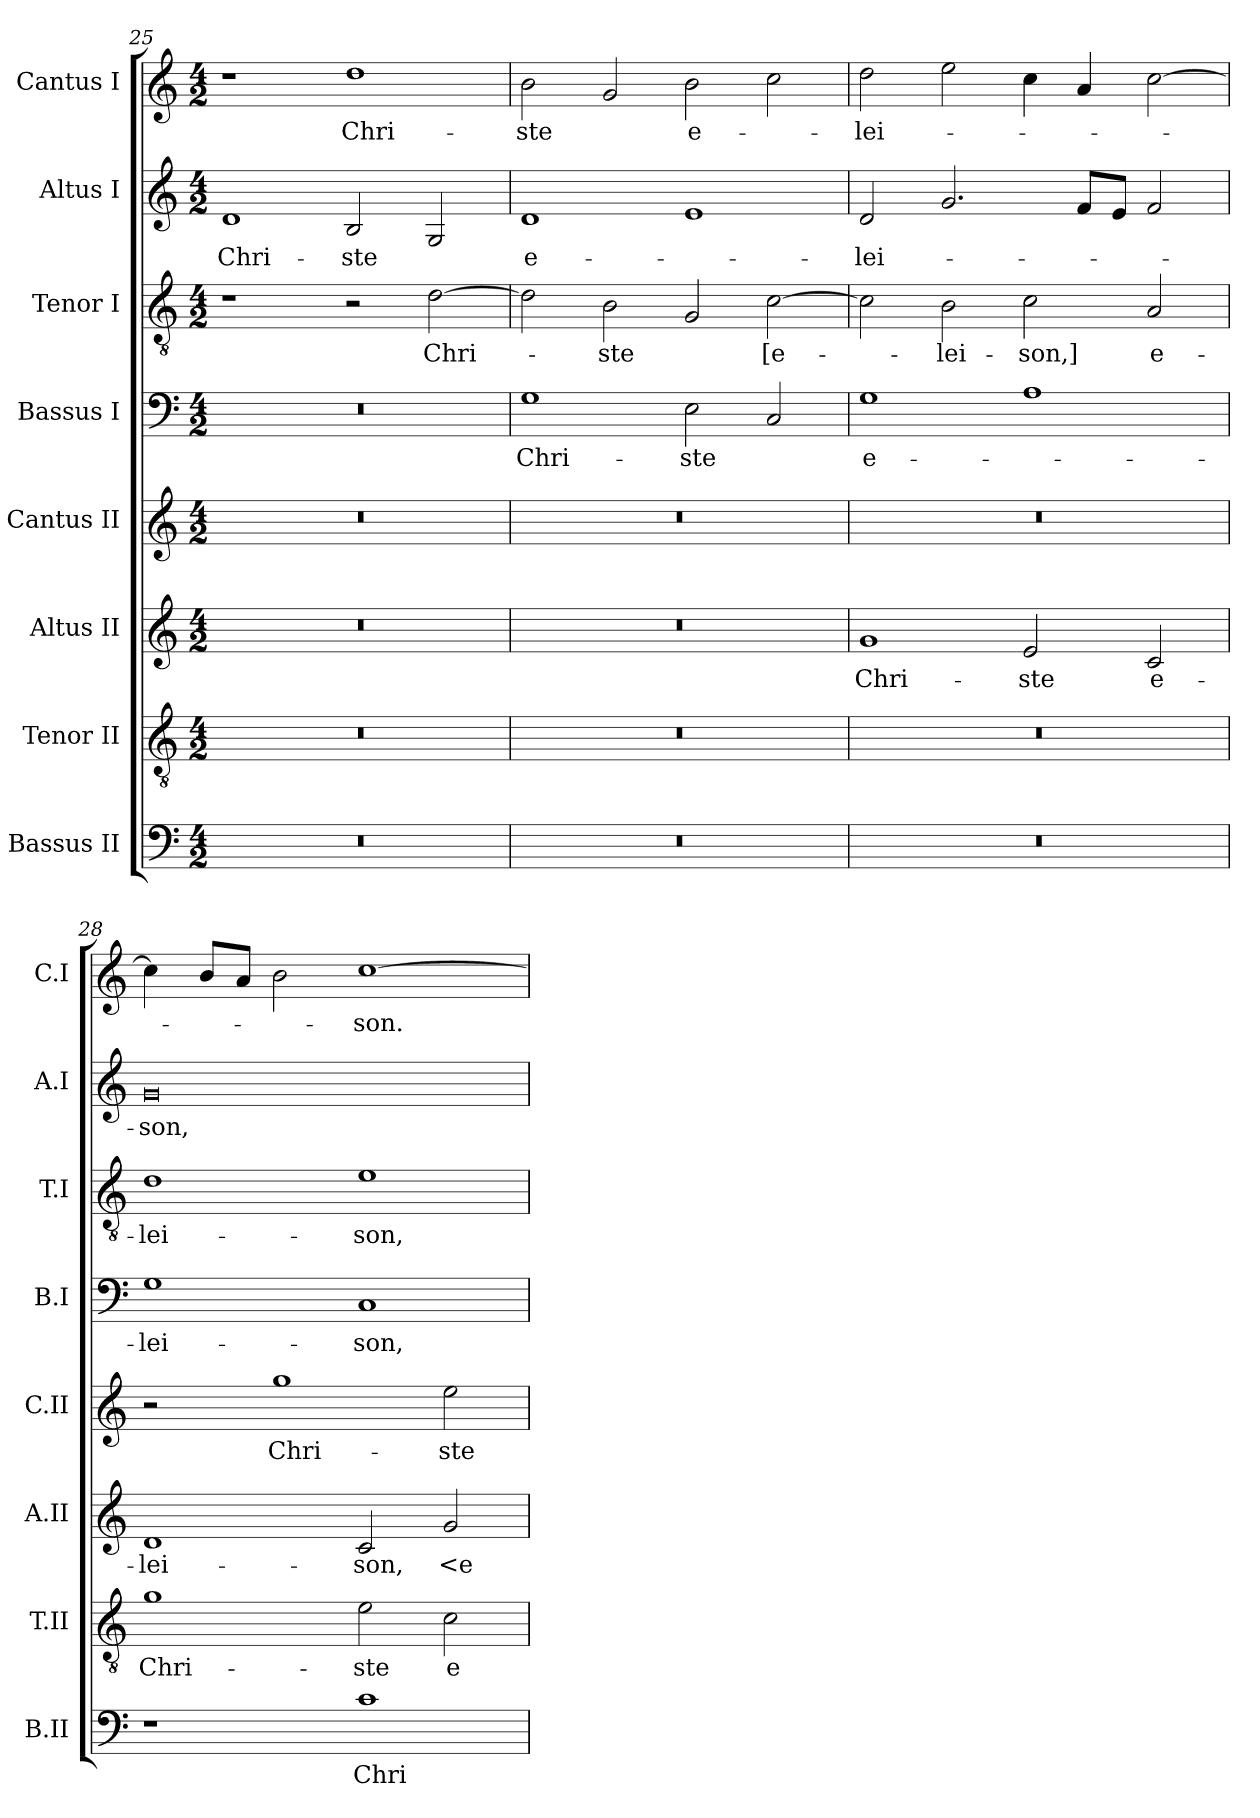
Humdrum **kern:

**kern	**text	**kern	**text	**kern	**text	**kern	**text	**kern	**text	**kern	**text	**kern	**text	**kern	**text
*part8	*part8	*part7	*part7	*part6	*part6	*part5	*part5	*part4	*part4	*part3	*part3	*part2	*part2	*part1	*part1
*staff8	*staff8	*staff7	*staff7	*staff6	*staff6	*staff5	*staff5	*staff4	*staff4	*staff3	*staff3	*staff2	*staff2	*staff1	*staff1
*I"Bassus II	*	*I"Tenor II	*	*I"Altus II	*	*I"Cantus II	*	*I"Bassus I	*	*I"Tenor I	*	*I"Altus I	*	*I"Cantus I	*
*I'B.II	*	*I'T.II	*	*I'A.II	*	*I'C.II	*	*I'B.I	*	*I'T.I	*	*I'A.I	*	*I'C.I	*
*clefF4	*	*clefGv2	*	*clefG2	*	*clefG2	*	*clefF4	*	*clefGv2	*	*clefG2	*	*clefG2	*
*	*	*ITrd7c12	*	*	*	*	*	*	*	*ITrd7c12	*	*	*	*	*
*k[]	*	*k[]	*	*k[]	*	*k[]	*	*k[]	*	*k[]	*	*k[]	*	*k[]	*
*C:	*	*C:	*	*C:	*	*C:	*	*C:	*	*C:	*	*C:	*	*C:	*
*M4/2	*	*M4/2	*	*M4/2	*	*M4/2	*	*M4/2	*	*M4/2	*	*M4/2	*	*M4/2	*
=25	=25	=25	=25	=25	=25	=25	=25	=25	=25	=25	=25	=25	=25	=25	=25
0r	.	0r	.	0r	.	0r	.	0r	.	1r	.	1d/	Chri-	1r	.
.	.	.	.	.	.	.	.	.	.	2r	.	2B/	-ste	1dd\	Chri-
.	.	.	.	.	.	.	.	.	.	[2D\	Chri-	2G/	.	.	.
=26	=26	=26	=26	=26	=26	=26	=26	=26	=26	=26	=26	=26	=26	=26	=26
0r	.	0r	.	0r	.	0r	.	1G\	Chri-	2D\]	.	1d/	e-	2b\	-ste
.	.	.	.	.	.	.	.	.	.	2BB\	-ste	.	.	2g/	.
.	.	.	.	.	.	.	.	2E\	-ste	2GG/	.	1e/	.	2b\	e-
.	.	.	.	.	.	.	.	2C/	.	[2C\	[e-	.	.	2cc\	.
=27	=27	=27	=27	=27	=27	=27	=27	=27	=27	=27	=27	=27	=27	=27	=27
0r	.	0r	.	1g/	Chri-	0r	.	1G\	e-	2C\]	.	2d/	-lei-	2dd\	-lei-
.	.	.	.	.	.	.	.	.	.	2BB\	-lei-	2.g/	.	2ee\	.
.	.	.	.	2e/	-ste	.	.	1A\	.	2C\	-son,]	.	.	4cc\	.
.	.	.	.	.	.	.	.	.	.	.	.	8f/L	.	4a/	.
.	.	.	.	.	.	.	.	.	.	.	.	8e/J	.	.	.
.	.	.	.	2c/	e-	.	.	.	.	2AA/	e-	2f/	.	[2cc\	.
=28	=28	=28	=28	=28	=28	=28	=28	=28	=28	=28	=28	=28	=28	=28	=28
1r	.	1G\	Chri-	1d/	-lei-	2r	.	1G\	-lei-	1D\	-lei-	0g/	-son,	4cc\]	.
.	.	.	.	.	.	.	.	.	.	.	.	.	.	8b/L	.
.	.	.	.	.	.	.	.	.	.	.	.	.	.	8a/J	.
.	.	.	.	.	.	1gg\	Chri-	.	.	.	.	.	.	2b\	.
1c\	Chri-	2E\	-ste	2c/	-son,	.	.	1C/	-son,	1E\	-son,	.	.	[1cc\	-son.
.	.	2C\	e-	2g/	<e-	2ee\	-ste	.	.	.	.	.	.	.	.
=	=	=	=	=	=	=	=	=	=	=	=	=	=	=	=
*-	*-	*-	*-	*-	*-	*-	*-	*-	*-	*-	*-	*-	*-	*-	*-
